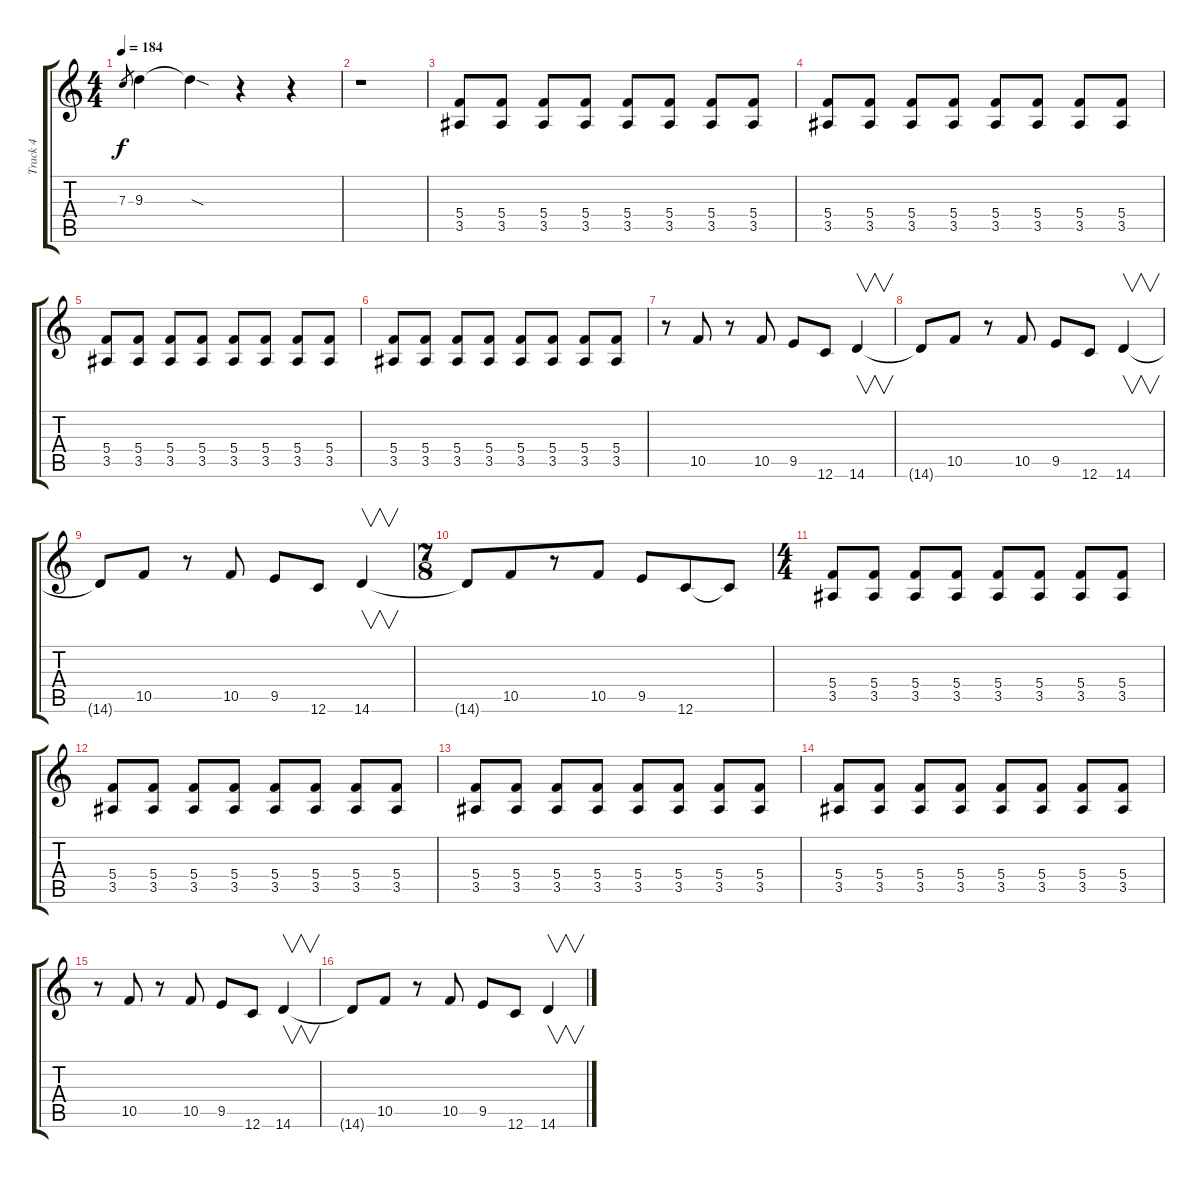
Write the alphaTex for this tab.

\track ("Track 4" "Track 4") {instrument distortionguitar}
\staff {score tabs}
\tuning (D4 A3 F3 C3 G2 C2) {hide}
\ts (4 4)
\tempo 184
\clef g2
\ks c
7.3.8{gr dy f} 9.3.4 9.3{sod t}.4 r.4 r.4 |
r.1 |
(5.4 3.5).8 (5.4 3.5).8 (5.4 3.5).8 (5.4 3.5).8 (5.4 3.5).8 (5.4 3.5).8 (5.4 3.5).8 (5.4 3.5).8 |
(5.4 3.5).8 (5.4 3.5).8 (5.4 3.5).8 (5.4 3.5).8 (5.4 3.5).8 (5.4 3.5).8 (5.4 3.5).8 (5.4 3.5).8 |
(5.4 3.5).8 (5.4 3.5).8 (5.4 3.5).8 (5.4 3.5).8 (5.4 3.5).8 (5.4 3.5).8 (5.4 3.5).8 (5.4 3.5).8 |
(5.4 3.5).8 (5.4 3.5).8 (5.4 3.5).8 (5.4 3.5).8 (5.4 3.5).8 (5.4 3.5).8 (5.4 3.5).8 (5.4 3.5).8 |
r.8 10.5.8 r.8 10.5.8 9.5.8 12.6.8 14.6.4{v} |
14.6{t}.8 10.5.8 r.8 10.5.8 9.5.8 12.6.8 14.6.4{v} |
14.6{t}.8 10.5.8 r.8 10.5.8 9.5.8 12.6.8 14.6.4{v} |
\ts (7 8)
14.6{t}.8 10.5.8 r.8 10.5.8 9.5.8 12.6.8 12.6{t}.8 |
\ts (4 4)
(5.4 3.5).8 (5.4 3.5).8 (5.4 3.5).8 (5.4 3.5).8 (5.4 3.5).8 (5.4 3.5).8 (5.4 3.5).8 (5.4 3.5).8 |
(5.4 3.5).8 (5.4 3.5).8 (5.4 3.5).8 (5.4 3.5).8 (5.4 3.5).8 (5.4 3.5).8 (5.4 3.5).8 (5.4 3.5).8 |
(5.4 3.5).8 (5.4 3.5).8 (5.4 3.5).8 (5.4 3.5).8 (5.4 3.5).8 (5.4 3.5).8 (5.4 3.5).8 (5.4 3.5).8 |
(5.4 3.5).8 (5.4 3.5).8 (5.4 3.5).8 (5.4 3.5).8 (5.4 3.5).8 (5.4 3.5).8 (5.4 3.5).8 (5.4 3.5).8 |
r.8 10.5.8 r.8 10.5.8 9.5.8 12.6.8 14.6.4{v} |
14.6{t}.8 10.5.8 r.8 10.5.8 9.5.8 12.6.8 14.6.4{v}
